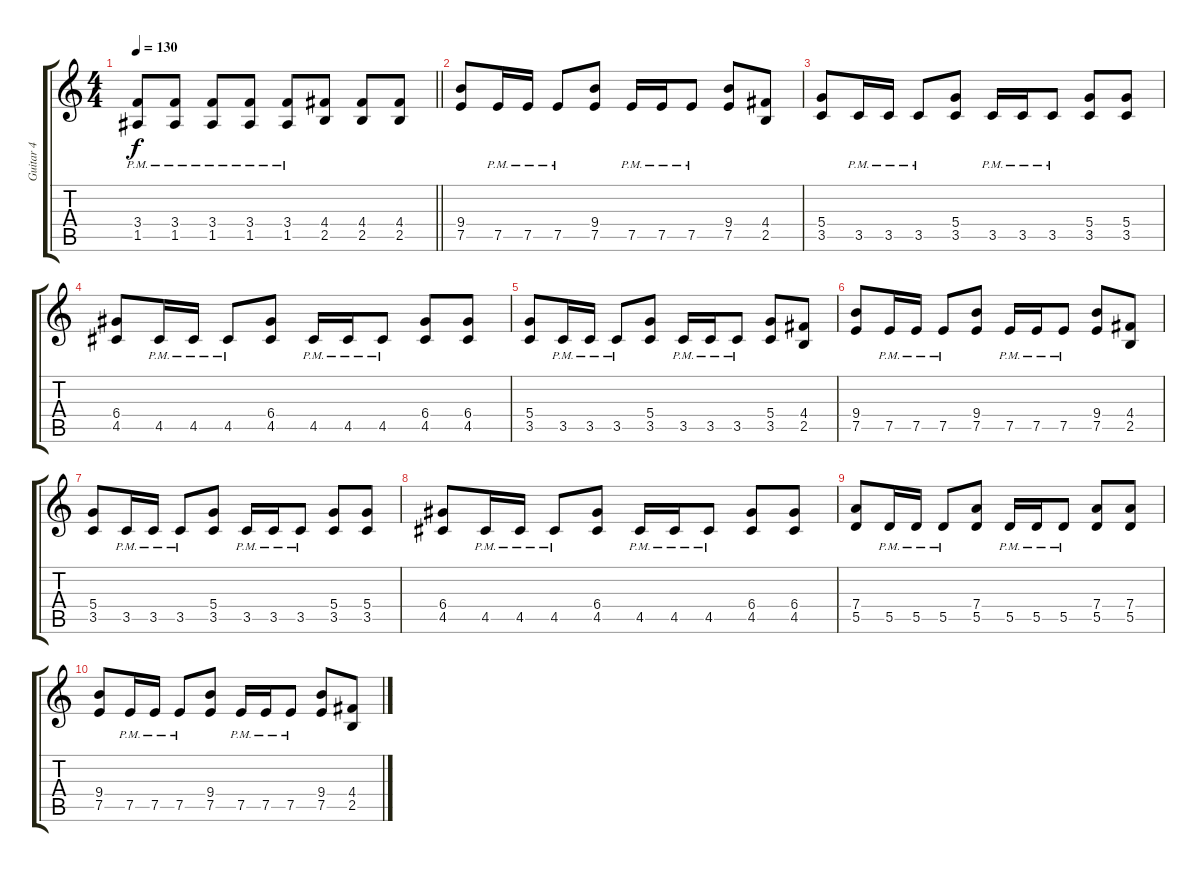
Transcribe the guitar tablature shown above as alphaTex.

\track ("Guitar 4" "Guitar 4") {instrument distortionguitar}
\staff {score tabs}
\tuning (E4 B3 G3 D3 A2 E2) {hide}
\ts (4 4)
\tempo 130
\clef g2
\barLineRight lightlight
\ks c
(3.4{pm} 1.5{pm}).8{dy f} (3.4{pm} 1.5{pm}).8 (3.4{pm} 1.5{pm}).8 (3.4{pm} 1.5{pm}).8 (3.4{pm} 1.5{pm}).8 (4.4 2.5).8 (4.4 2.5).8 (4.4 2.5).8 |
(9.4 7.5).8 7.5{pm}.16 7.5{pm}.16 7.5{pm}.8 (9.4 7.5).8 7.5{pm}.16 7.5{pm}.16 7.5{pm}.8 (9.4 7.5).8 (4.4 2.5).8 |
(5.4 3.5).8 3.5{pm}.16 3.5{pm}.16 3.5{pm}.8 (5.4 3.5).8 3.5{pm}.16 3.5{pm}.16 3.5{pm}.8 (5.4 3.5).8 (5.4 3.5).8 |
(6.4 4.5).8 4.5{pm}.16 4.5{pm}.16 4.5{pm}.8 (6.4 4.5).8 4.5{pm}.16 4.5{pm}.16 4.5{pm}.8 (6.4 4.5).8 (6.4 4.5).8 |
(5.4 3.5).8 3.5{pm}.16 3.5{pm}.16 3.5{pm}.8 (5.4 3.5).8 3.5{pm}.16 3.5{pm}.16 3.5{pm}.8 (5.4 3.5).8 (4.4 2.5).8 |
(9.4 7.5).8 7.5{pm}.16 7.5{pm}.16 7.5{pm}.8 (9.4 7.5).8 7.5{pm}.16 7.5{pm}.16 7.5{pm}.8 (9.4 7.5).8 (4.4 2.5).8 |
(5.4 3.5).8 3.5{pm}.16 3.5{pm}.16 3.5{pm}.8 (5.4 3.5).8 3.5{pm}.16 3.5{pm}.16 3.5{pm}.8 (5.4 3.5).8 (5.4 3.5).8 |
(6.4 4.5).8 4.5{pm}.16 4.5{pm}.16 4.5{pm}.8 (6.4 4.5).8 4.5{pm}.16 4.5{pm}.16 4.5{pm}.8 (6.4 4.5).8 (6.4 4.5).8 |
(7.4 5.5).8 5.5{pm}.16 5.5{pm}.16 5.5{pm}.8 (7.4 5.5).8 5.5{pm}.16 5.5{pm}.16 5.5{pm}.8 (7.4 5.5).8 (7.4 5.5).8 |
(9.4 7.5).8 7.5{pm}.16 7.5{pm}.16 7.5{pm}.8 (9.4 7.5).8 7.5{pm}.16 7.5{pm}.16 7.5{pm}.8 (9.4 7.5).8 (4.4 2.5).8
